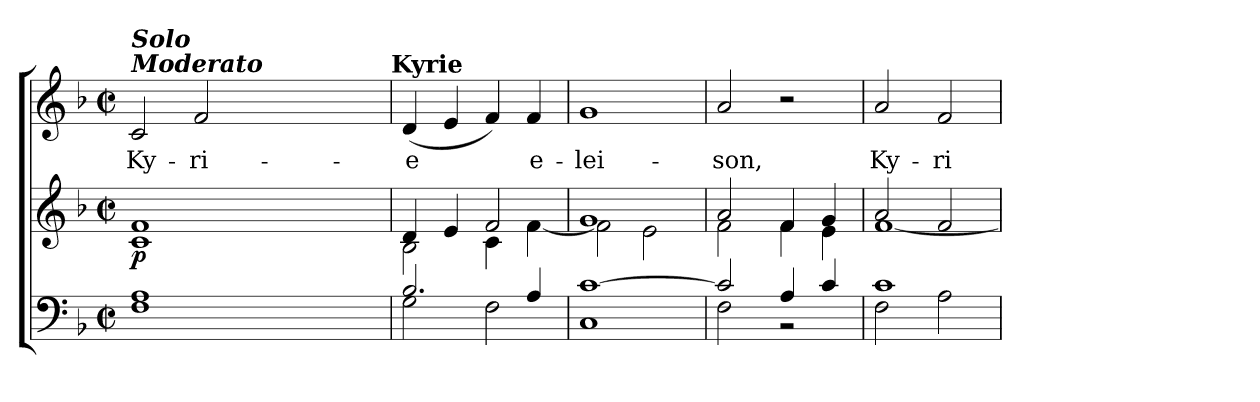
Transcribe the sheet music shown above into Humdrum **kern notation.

**kern	**kern	**dynam	**kern	**text
*part2	*part2	*part2	*part1	*part1
*staff3	*staff2	*staff2/3	*staff1	*staff1
*clefF4	*clefG2	*	*clefG2	*
*k[b-]	*k[b-]	*	*k[b-]	*
*F:	*F:	*	*F:	*
*M2/2	*M2/2	*	*M2/2	*
*met(c|)	*met(c|)	*	*met(c|)	*
=1	=1	=1	=1	=1
*^	*^	*	*	*
!	!	!	!	!	!LO:TX:a:Bi:t=Moderato	!
!	!	!	!	!	!LO:TX:a:Bi:t=Solo	!
!	!	!	!	!LO:DY:b	!	!LO:LY:b
1A	1F	1f	1c	p	2c/	Ky-
!	!	!	!	!	!	!LO:LY:b
.	.	.	.	.	2f/	-ri-
1..ryy	1..ryy	1..ryy	1..ryy	.	1..ryy	.
!	!	!	!	!	!LO:TX:a:B:t=Kyrie	!
=2	=2	=2	=2	=2	=2	=2
!	!	!	!	!	!	!LO:LY:b
2.B-/	2G\	4d/	2B-\	.	(<4d/	-e
.	.	4e/	.	.	4e/	.
.	2F\	2f/	4c\	.	4f/)	.
!	!	!	!	!	!	!LO:LY:b
4A/	.	.	[<4f\	.	4f/	e-
=3	=3	=3	=3	=3	=3	=3
!	!	!	!	!	!	!LO:LY:b
[>1c	1C	1g	2f\]	.	1g	-lei-
.	.	.	2e\	.	.	.
=4	=4	=4	=4	=4	=4	=4
!	!	!	!	!	!	!LO:LY:b
2c/]	2F\	2a/	2f\	.	2a/	-son,
4A/	2rC	4f/	4f\	.	2r	.
4c/	.	4g/	4e\	.	.	.
=5	=5	=5	=5	=5	=5	=5
!	!	!	!	!	!	!LO:LY:b
1c	2F\	2a/	[<1f	.	2a/	Ky-
!	!	!	!	!	!	!LO:LY:b
.	2A\	2f/	.	.	2f/	-ri-
*v	*v	*	*	*	*	*
*	*v	*v	*	*	*
=	=	=	=	=
*-	*-	*-	*-	*-
